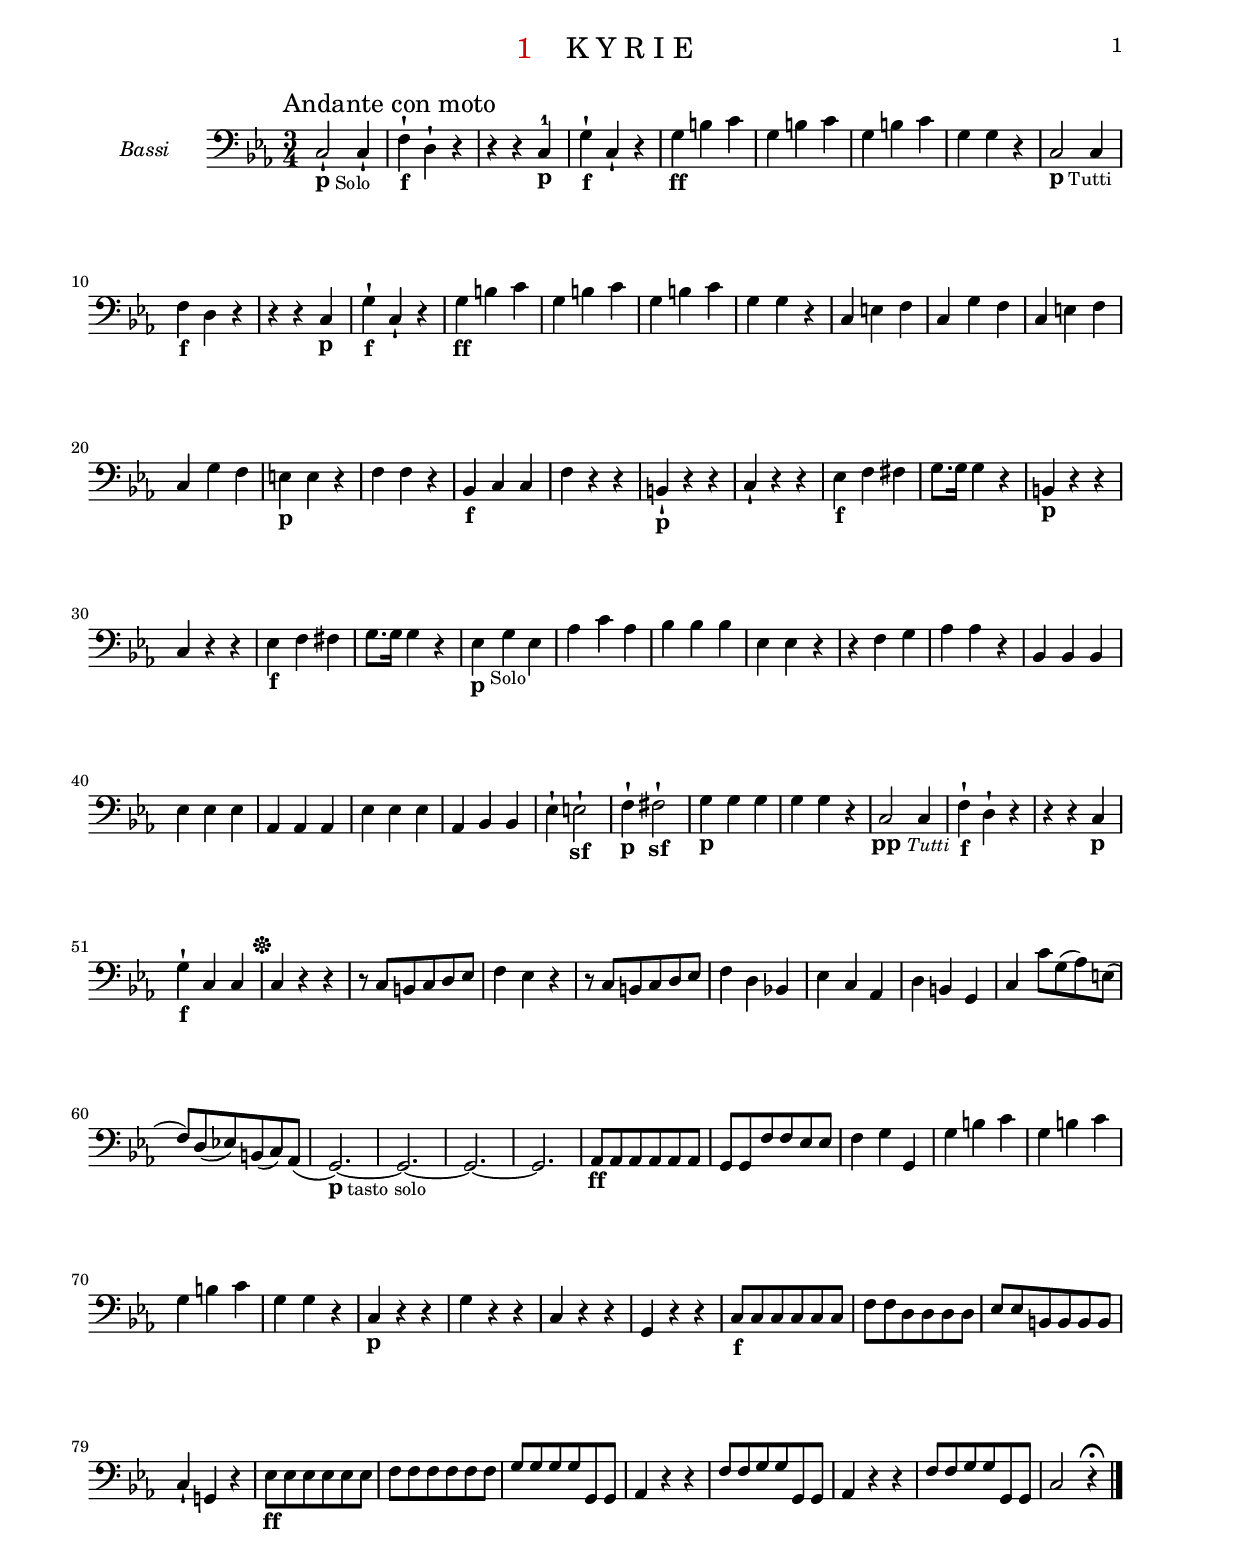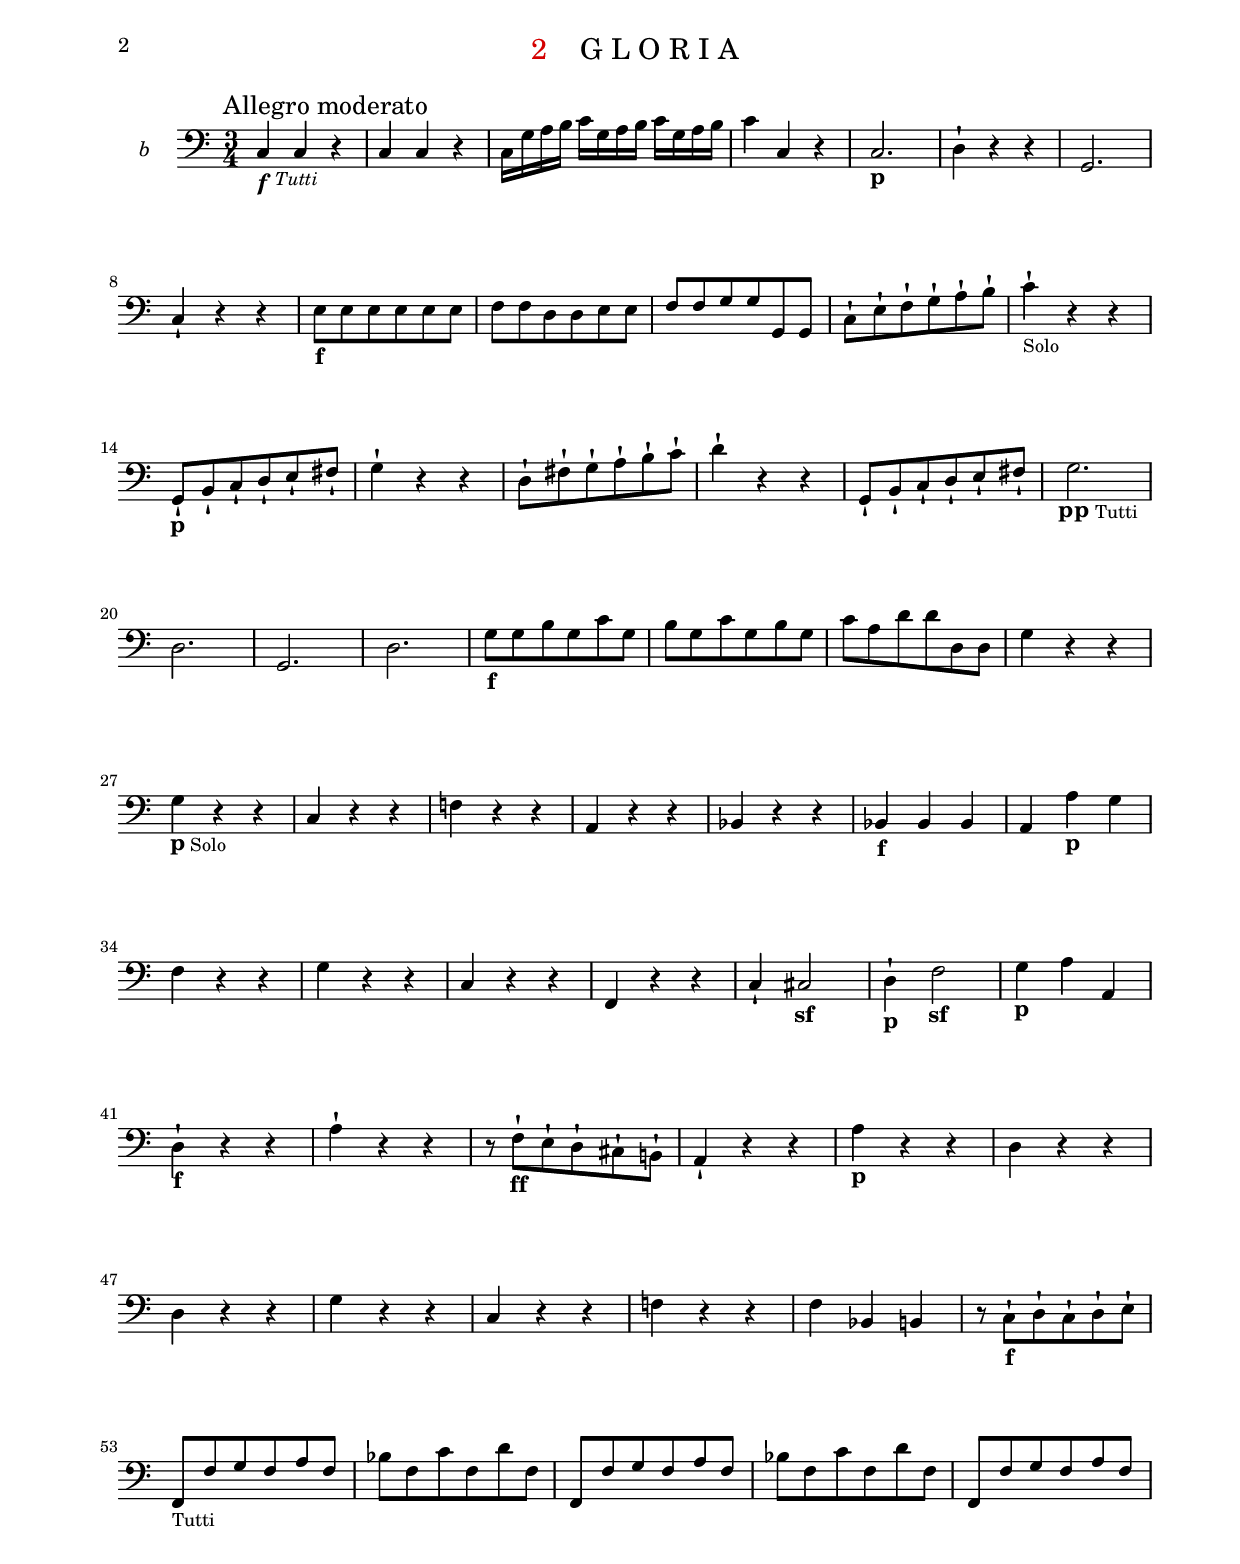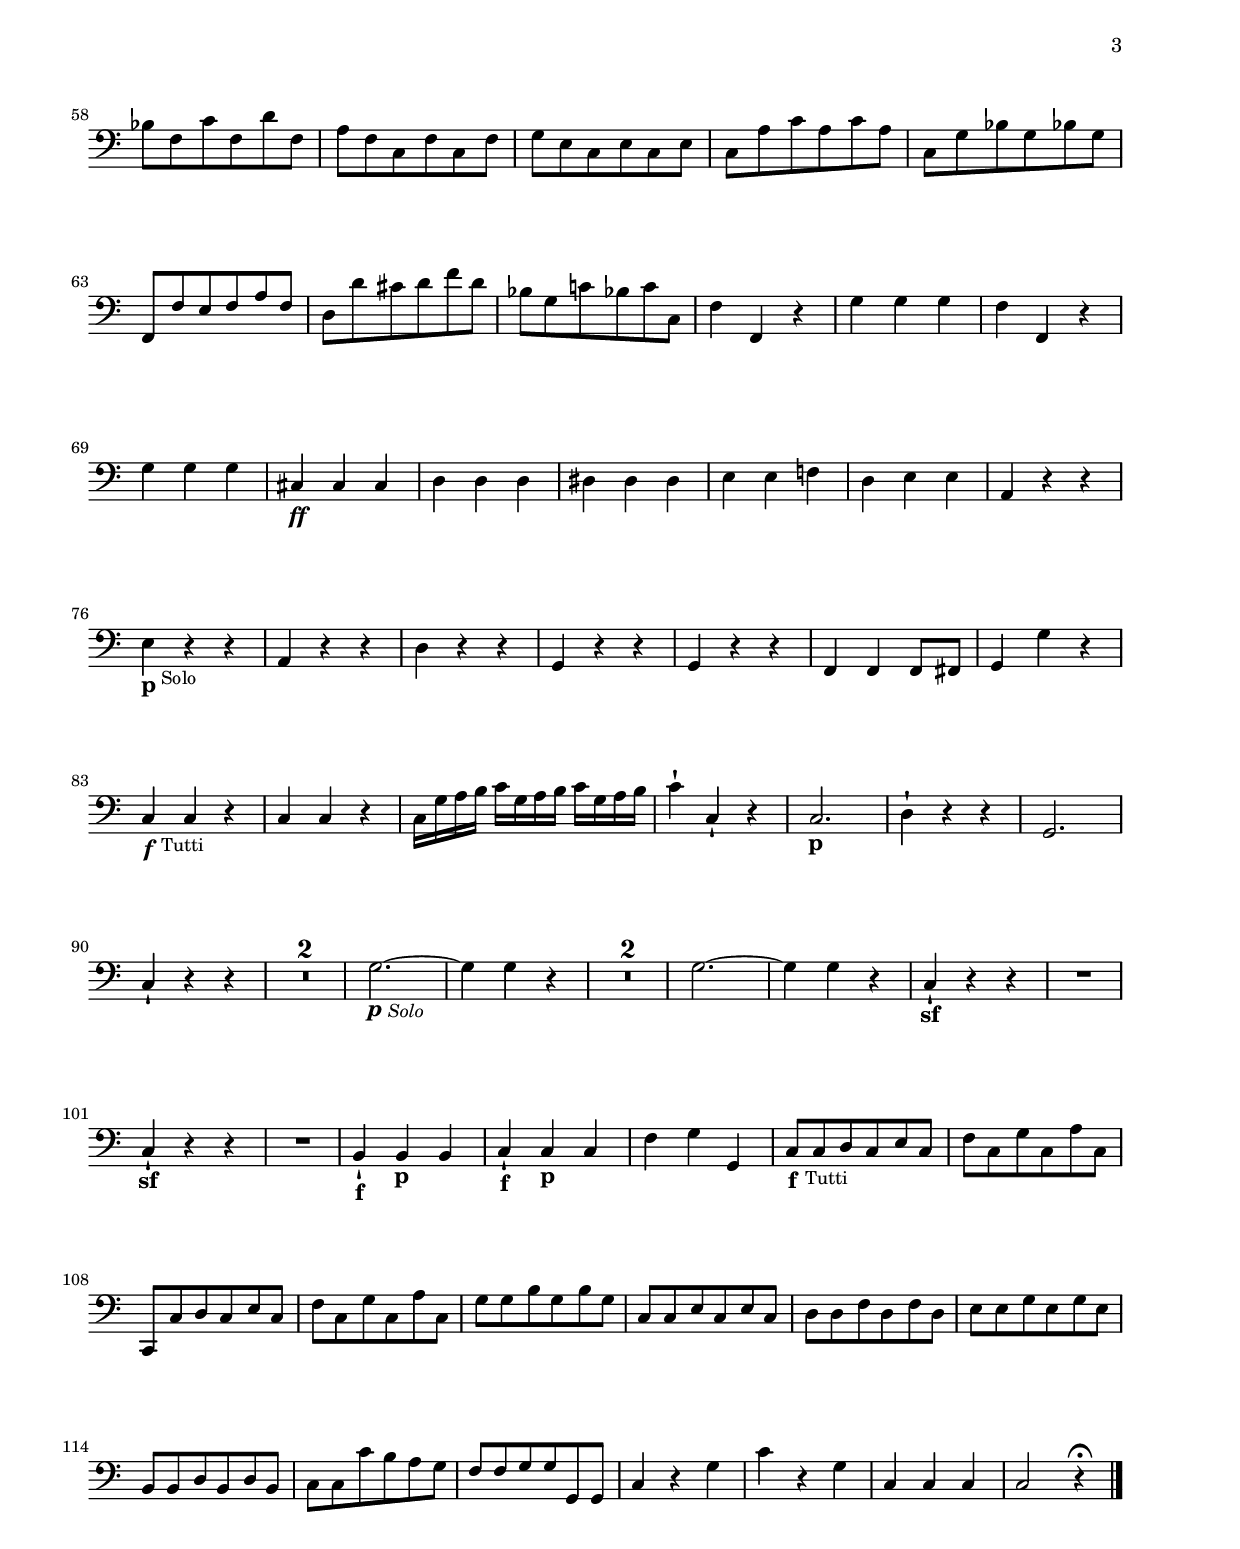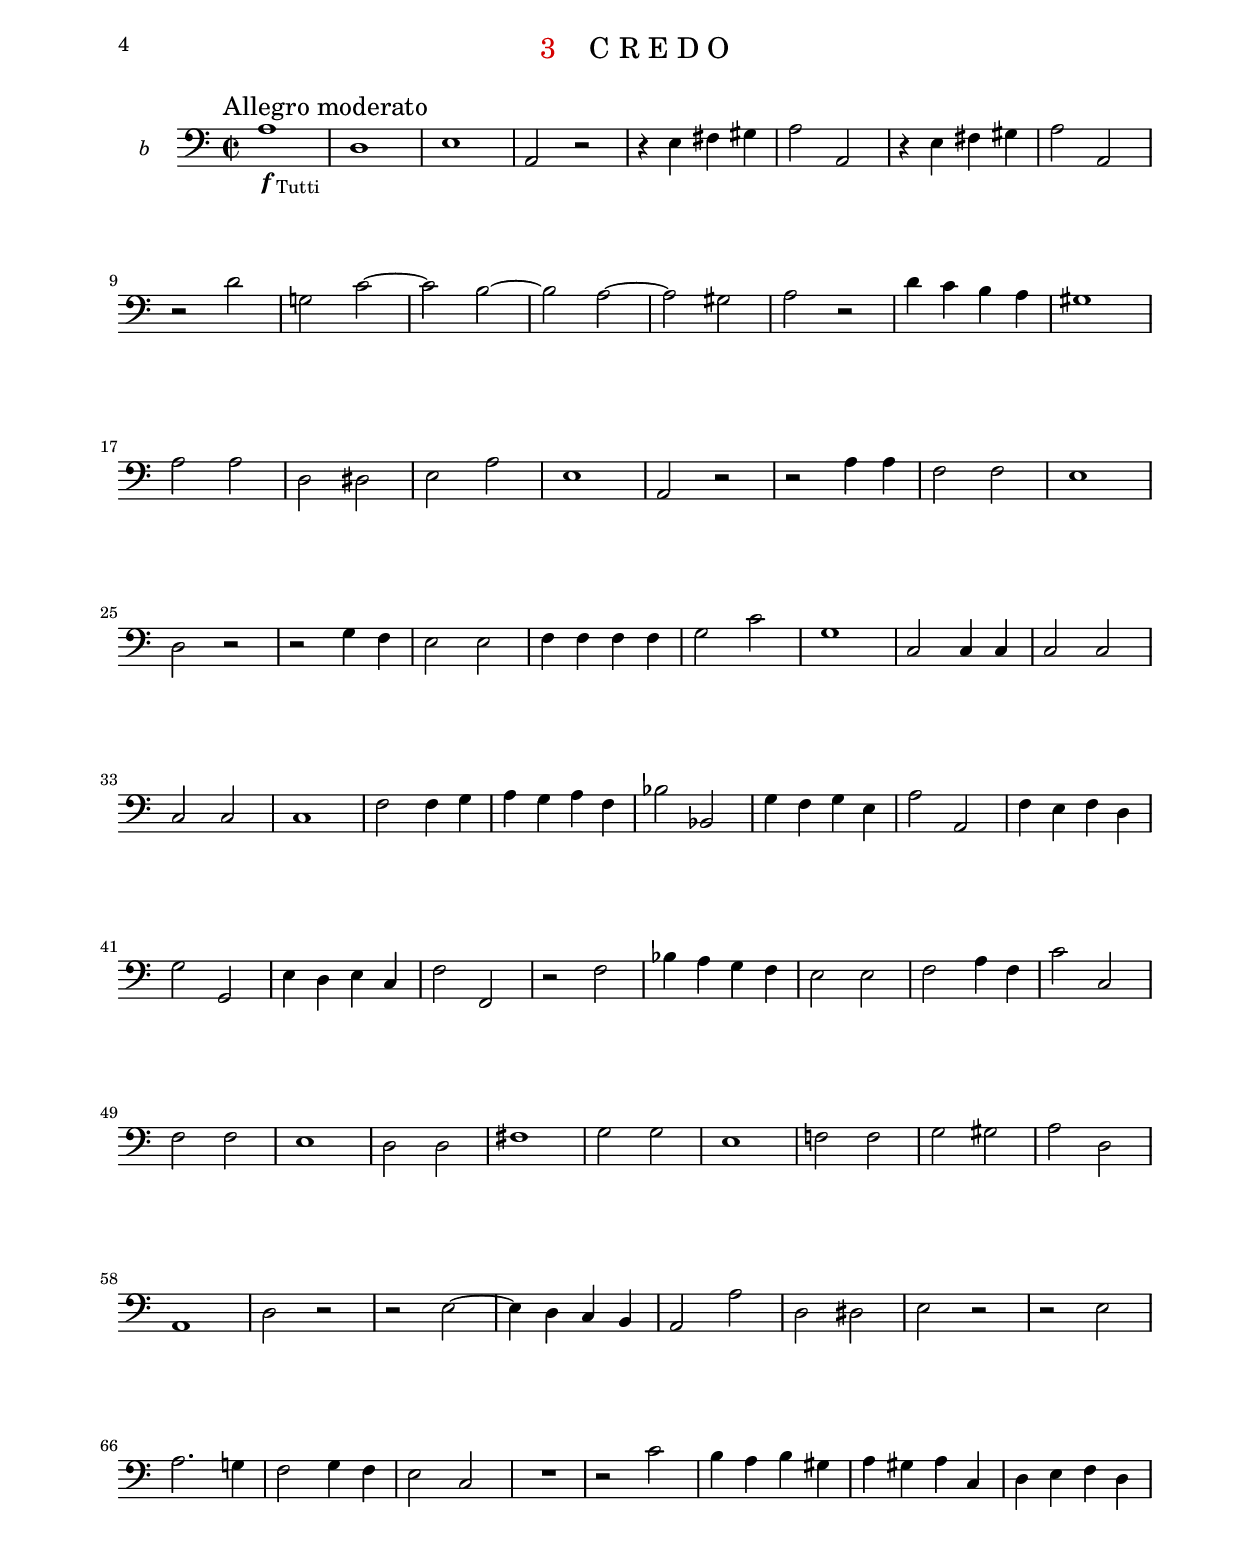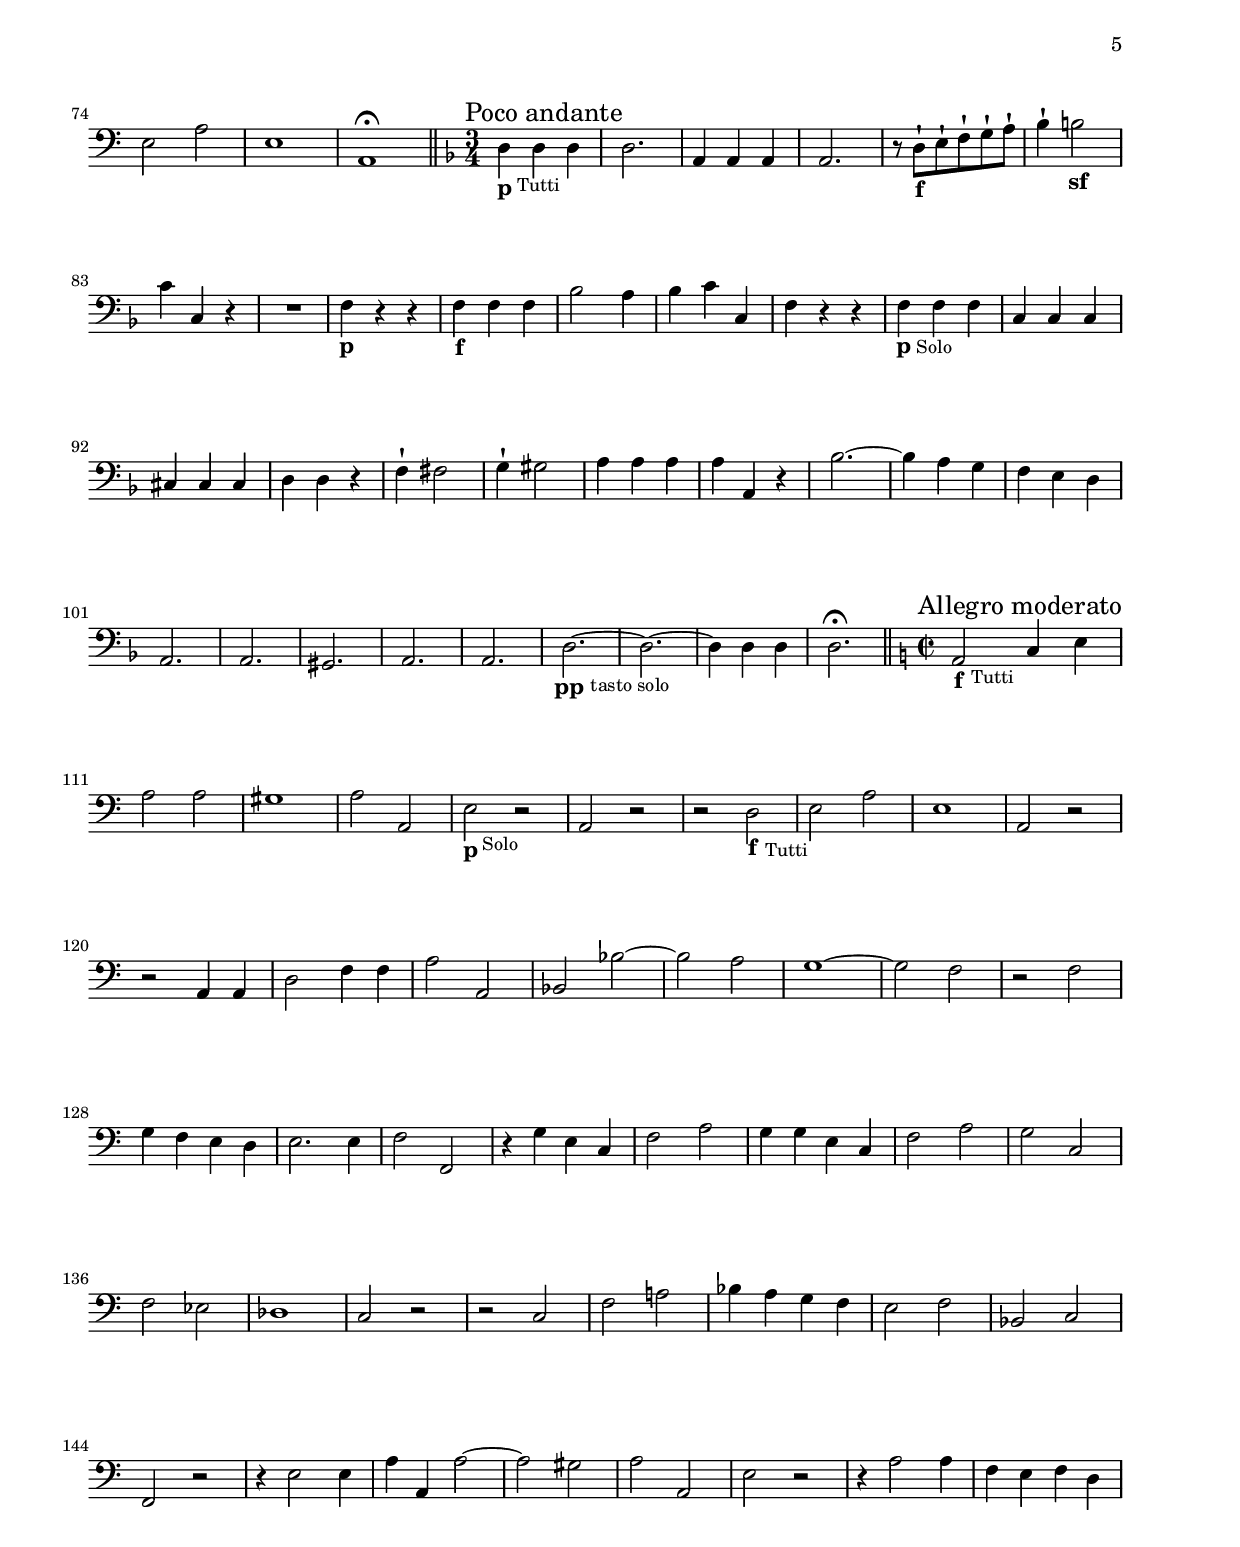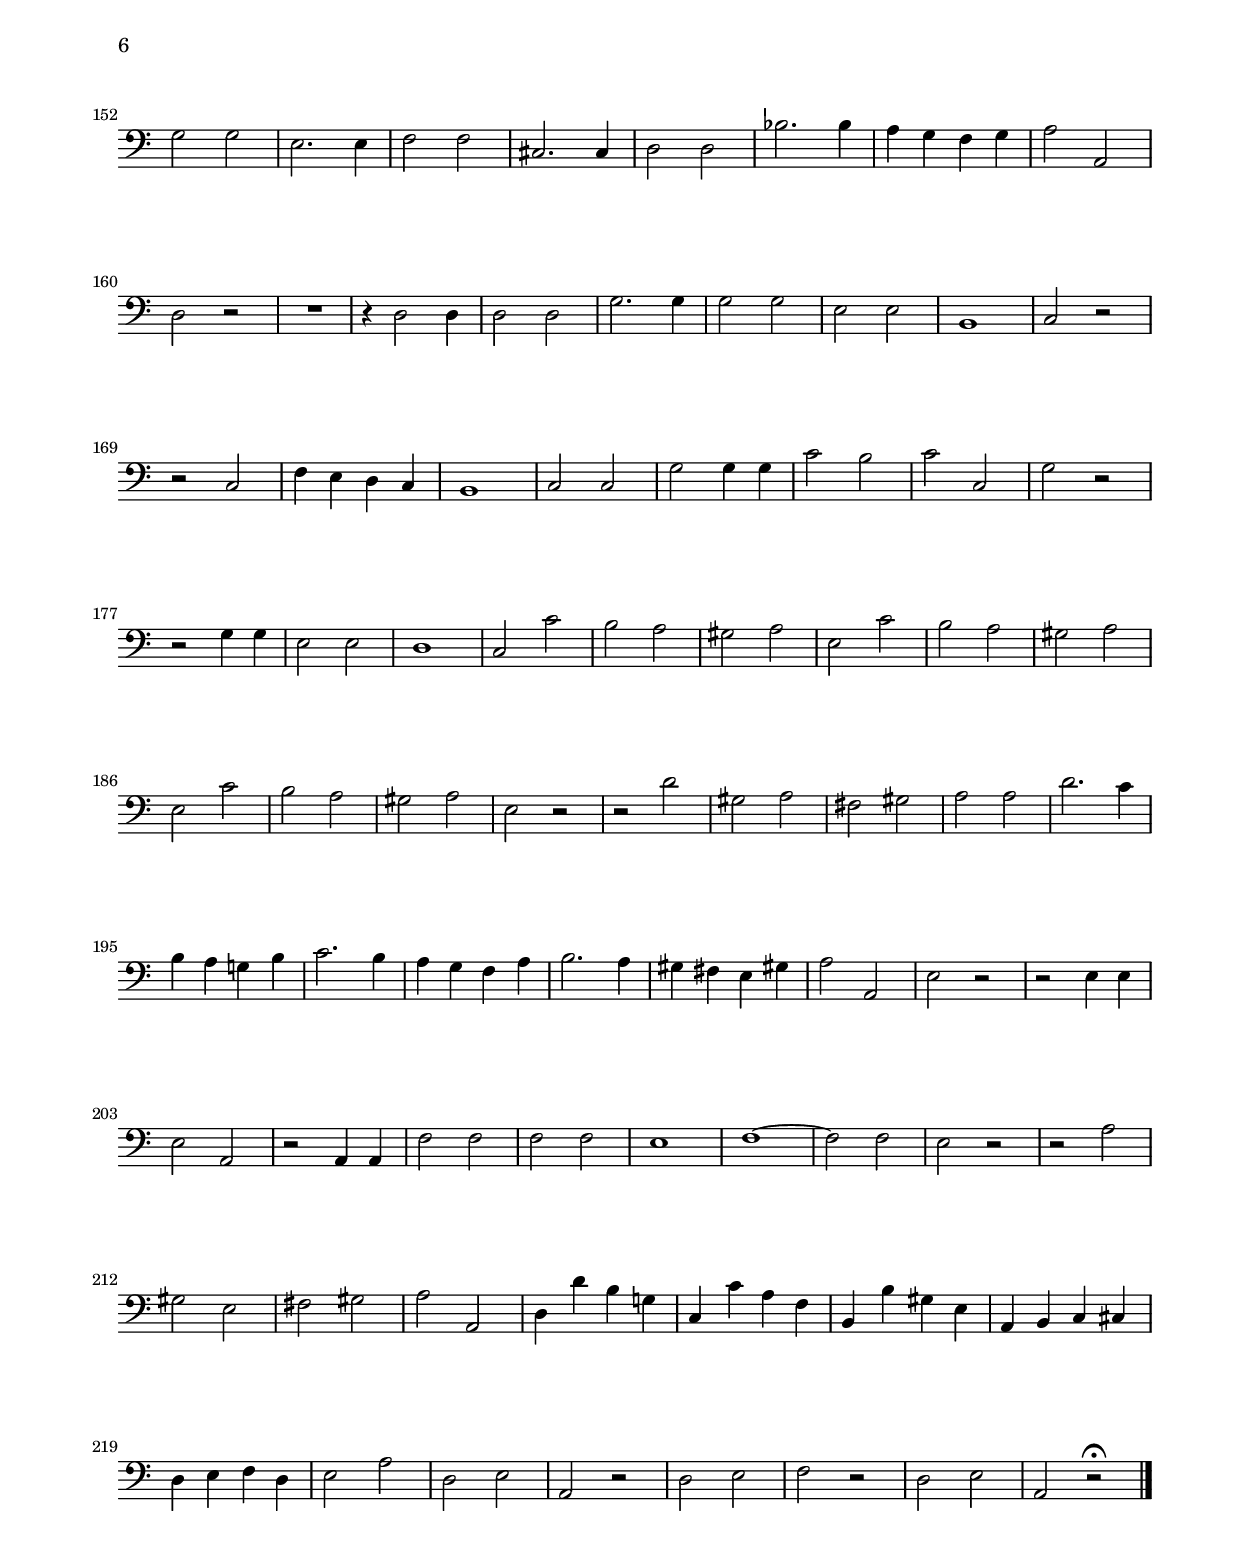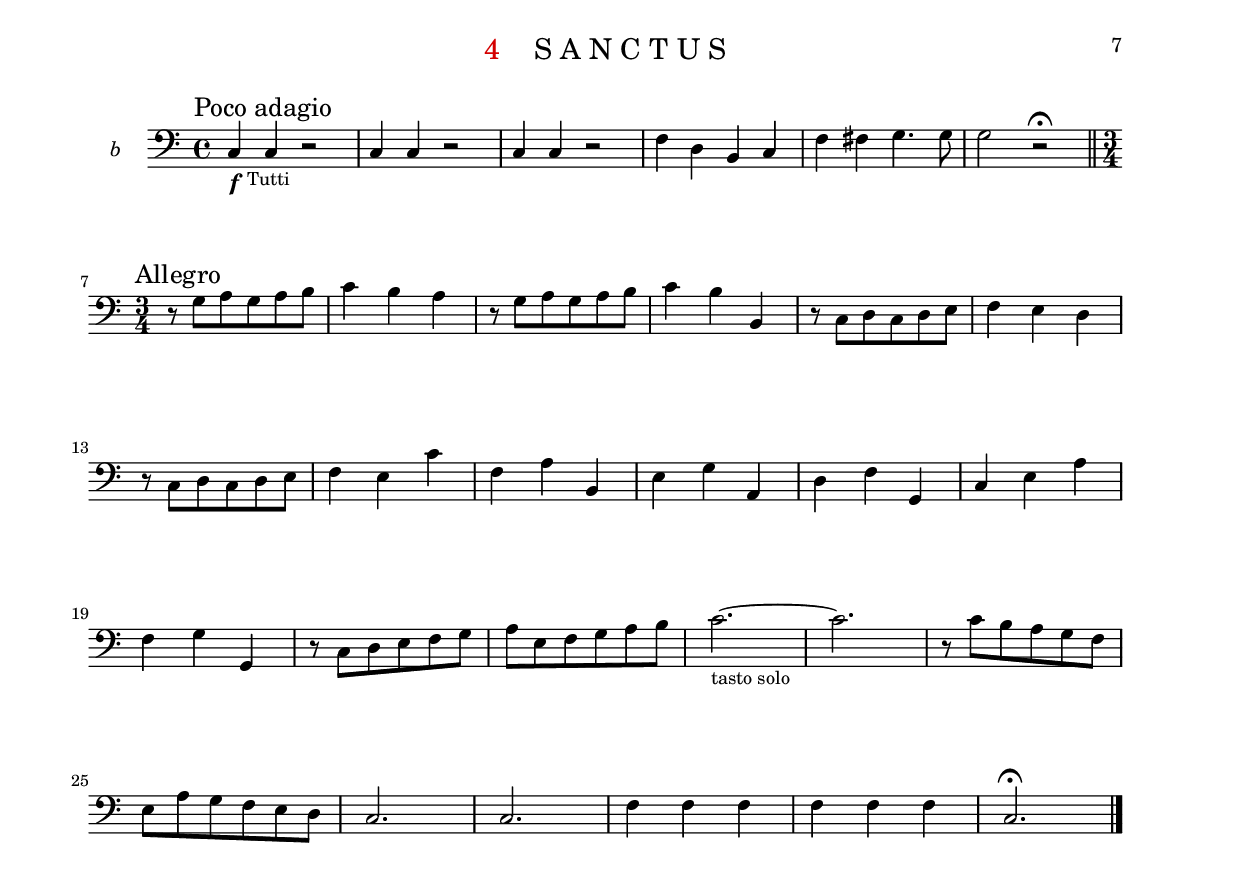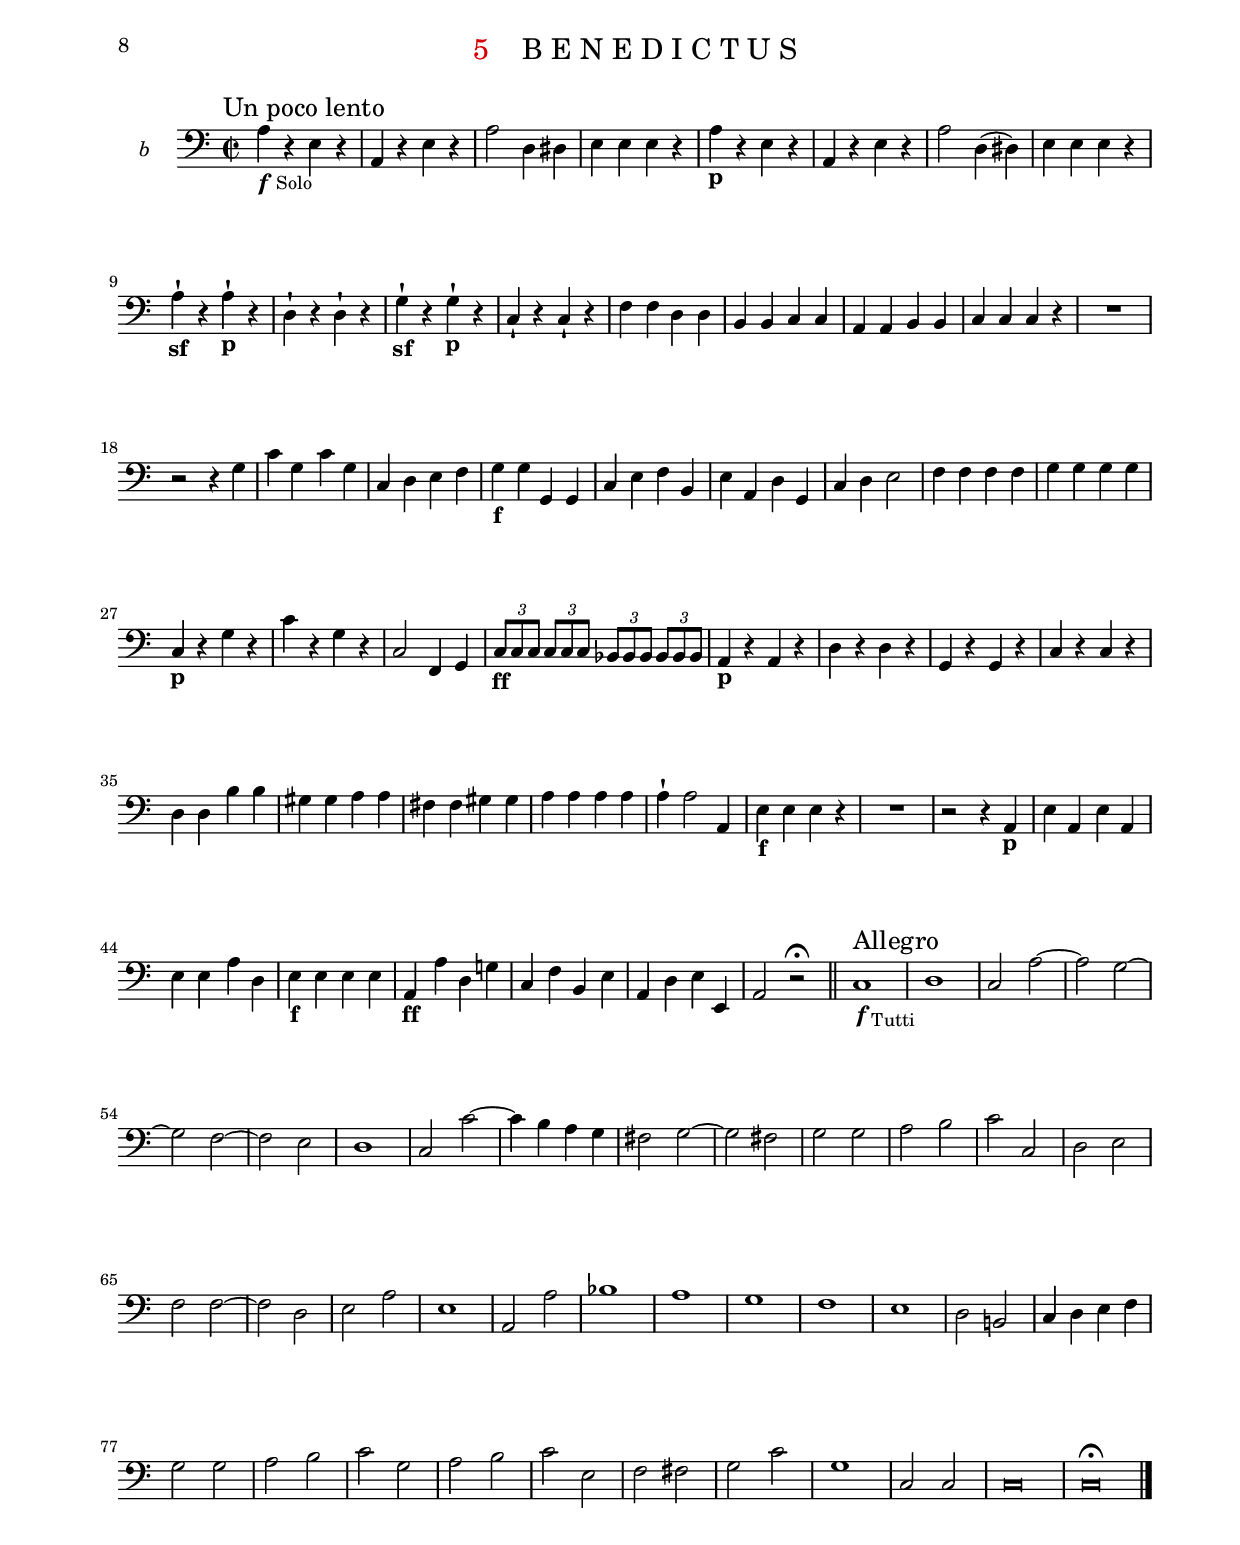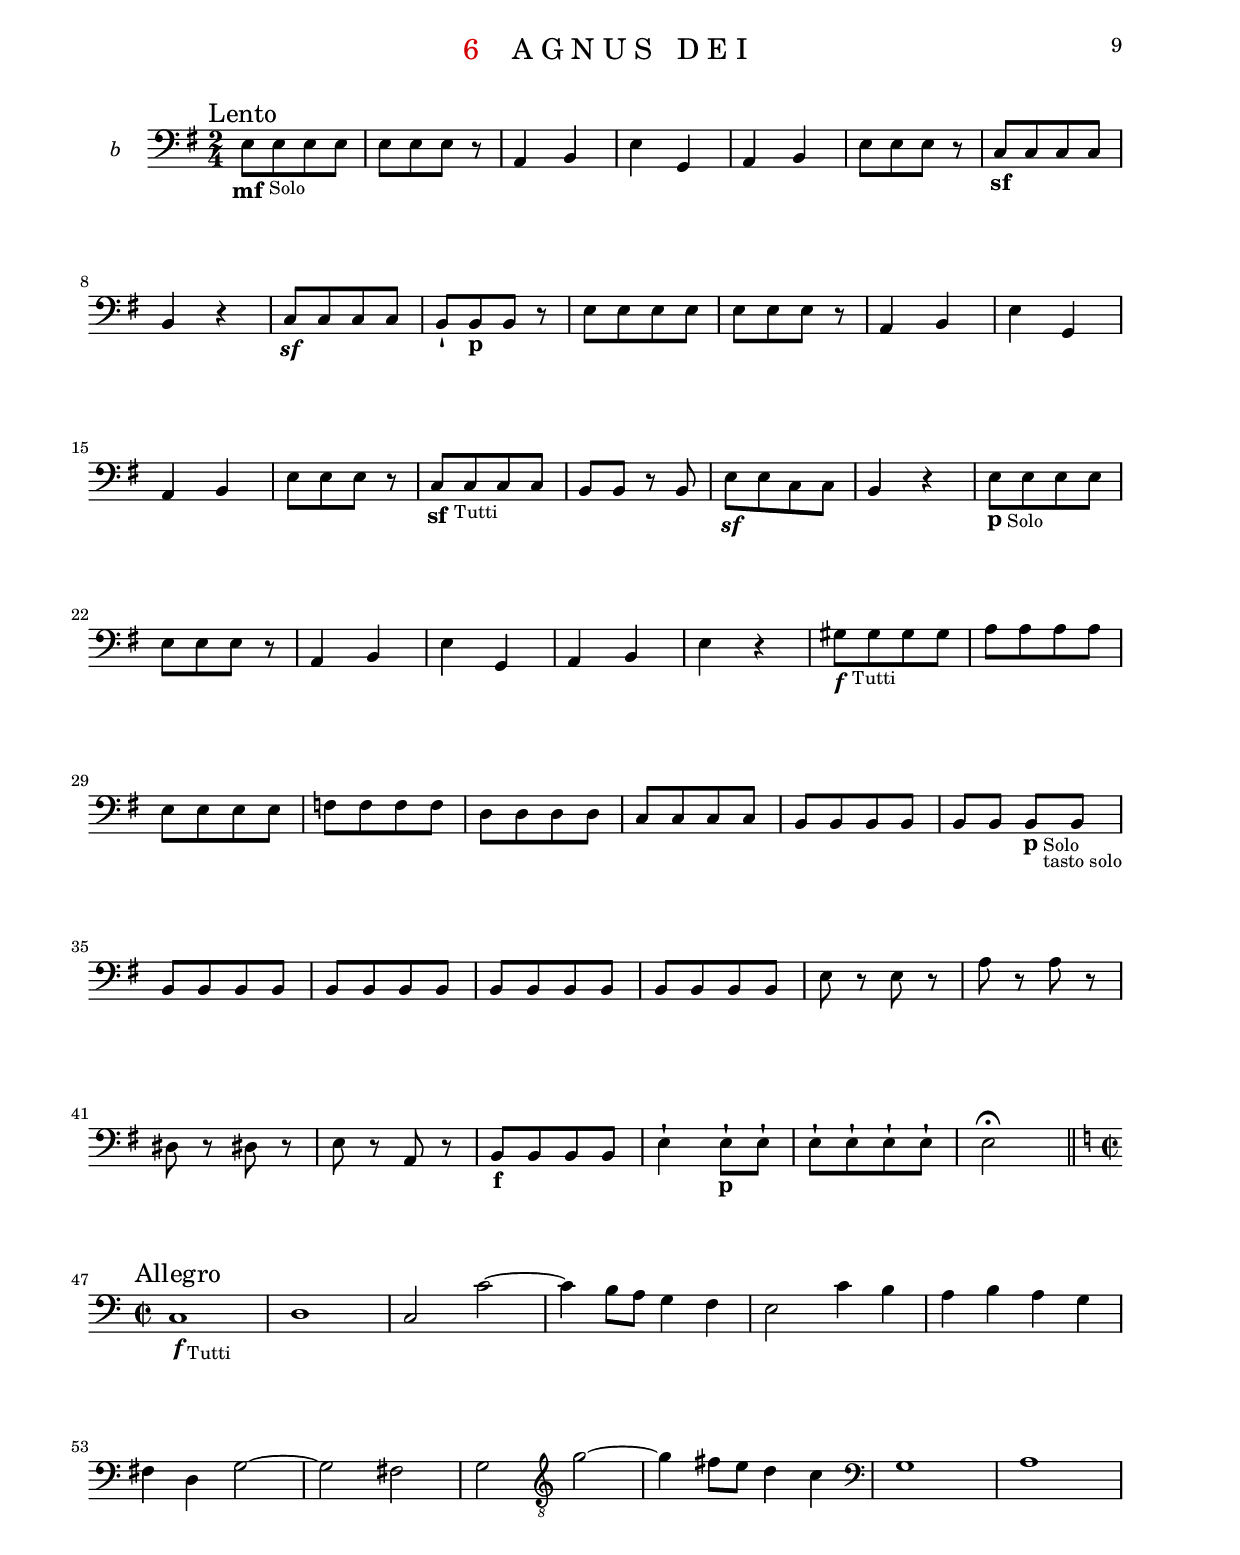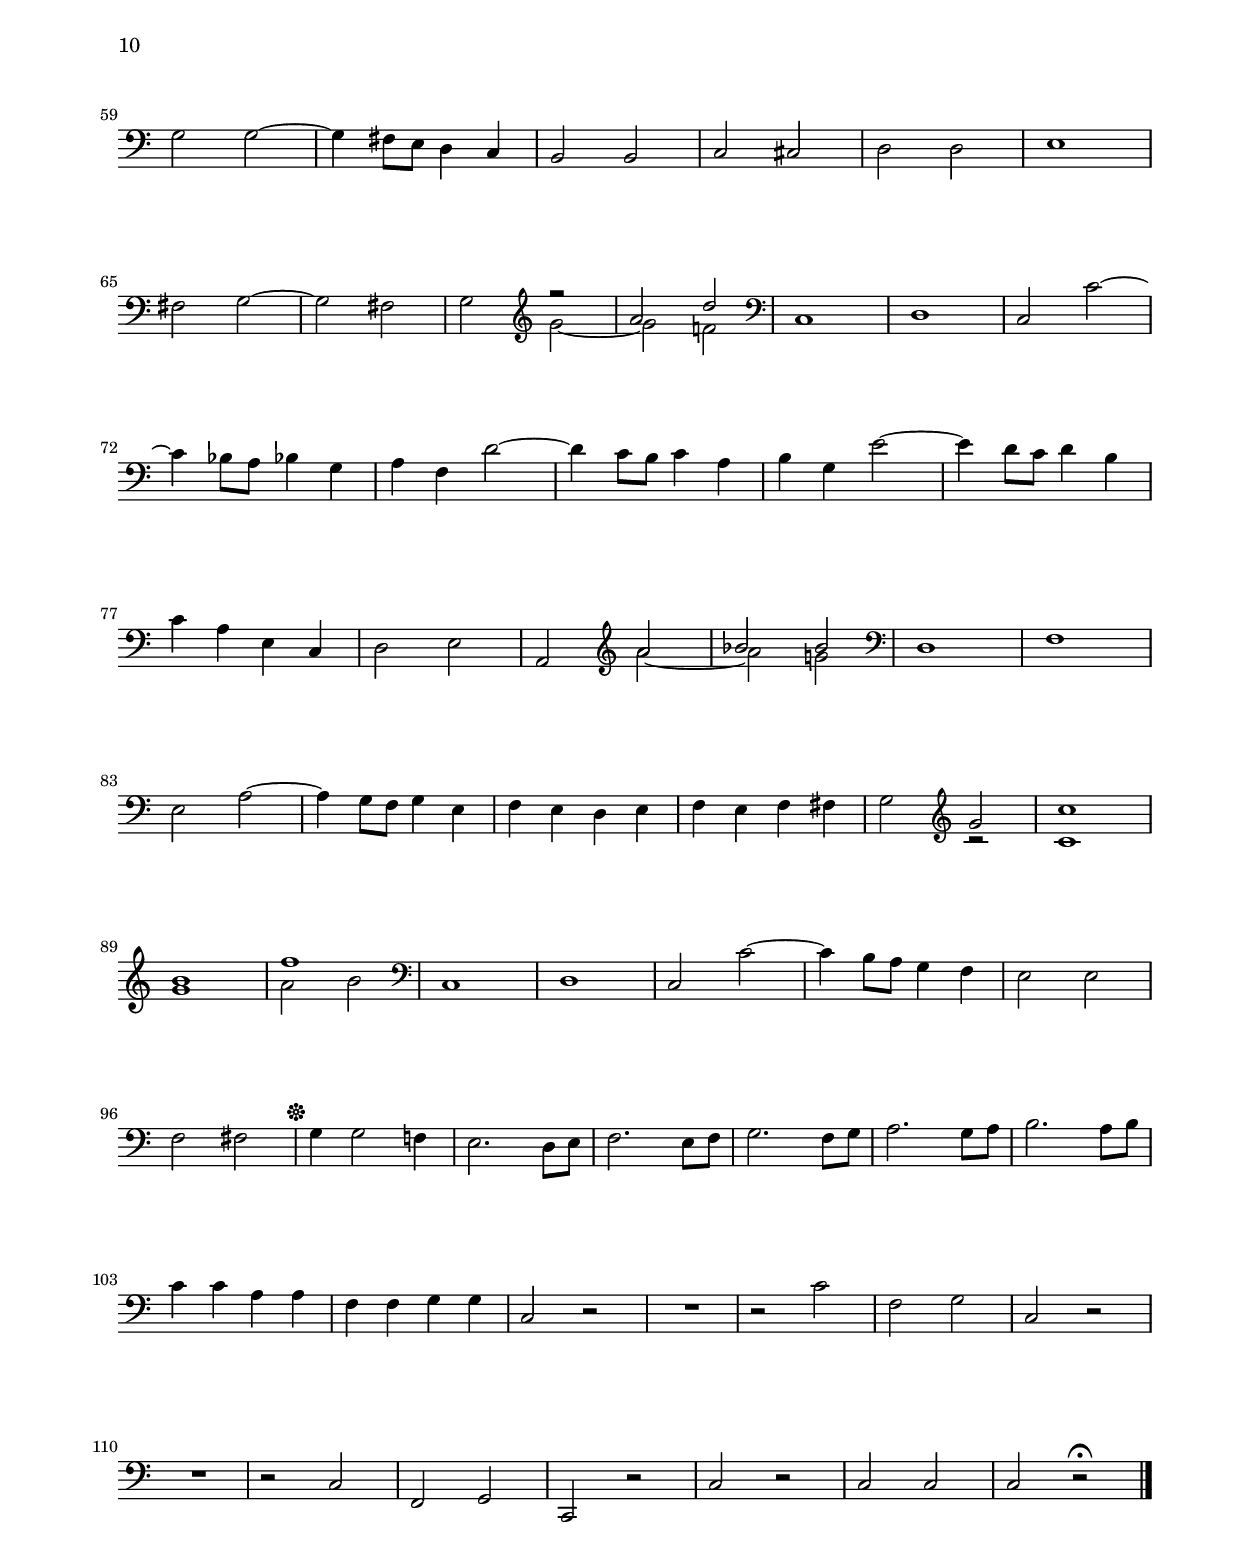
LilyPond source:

% (c) 2020 by Wolfgang Esser-Skala.
% This file is licensed under the Creative Commons Attribution-NonCommercial-ShareAlike 4.0 International License.
% To view a copy of this license, visit http://creativecommons.org/licenses/by-nc-sa/4.0/.

\version "2.18.0"

#(ly:set-option 'relative-includes #t)

% \include "scores/full_score.ly"

% \include "scores/ottoni.ly"
% \include "scores/vl1.ly"
% \include "scores/vl2.ly"
% \include "scores/vla.ly"
% \include "scores/coro.ly"
% \include "scores/org.ly"
% (c) 2020 by Wolfgang Esser-Skala.
% This file is licensed under the Creative Commons Attribution-NonCommercial-ShareAlike 4.0 International License.
% To view a copy of this license, visit http://creativecommons.org/licenses/by-nc-sa/4.0/.

\version "2.18.0"

\include "../definitions.ly"

\paper {
	indent = 1\cm
	top-margin = 1.5\cm
	system-separator-markup = ##f
	system-system-spacing =
    #'((basic-distance . 18)
       (minimum-distance . 18)
       (padding . -100)
       (stretchability . 0))

	top-system-spacing =
    #'((basic-distance . 12)
       (minimum-distance . 12)
       (padding . -100)
       (stretchability . 0))

	top-markup-spacing =
    #'((basic-distance . 0)
       (minimum-distance . 0)
       (padding . -100)
       (stretchability . 0))

	markup-system-spacing =
    #'((basic-distance . 12)
       (minimum-distance . 12)
       (padding . -100)
       (stretchability . 0))

	systems-per-page = #9
}

#(set-global-staff-size 17.82)

\layout {
	\context {
		\Staff
		instrumentName = "b"
	}
}

\book {
	\bookpart {
		\header {
			number = "1"
			title = "K Y R I E"
		}
		\paper { indent = 2\cm }
		\score {
			<<
				\new Staff {
					\set Staff.instrumentName = "Bassi"
					\KyrieOrgano
				}
			>>
		}
	}
	\bookpart {
		\header {
			number = "2"
			title = "G L O R I A"
		}
		\score {
			<<
				\new Staff { \GloriaOrgano }
			>>
		}
	}
	\bookpart {
		\header {
			number = "3"
			title = "C R E D O"
		}
		\score {
			<<
				\new Staff { \CredoOrgano }
			>>
		}
	}
	\bookpart {
		\header {
			number = "4"
			title = "S A N C T U S"
		}
		\paper { systems-per-page = #5 }
		\score {
			<<
				\new Staff { \SanctusOrgano }
			>>
		}
	}
	\bookpart {
		\header {
			number = "5"
			title = "B E N E D I C T U S"
		}
		\paper { page-count = #1 }
		\score {
			<<
				\new Staff { \BenedictusOrgano }
			>>
		}
	}
	\bookpart {
		\header {
			number = "6"
			title = "A G N U S   D E I"
		}
		\score {
			<<
				\new Staff { \AgnusDeiOrgano }
			>>
		}
	}
}

